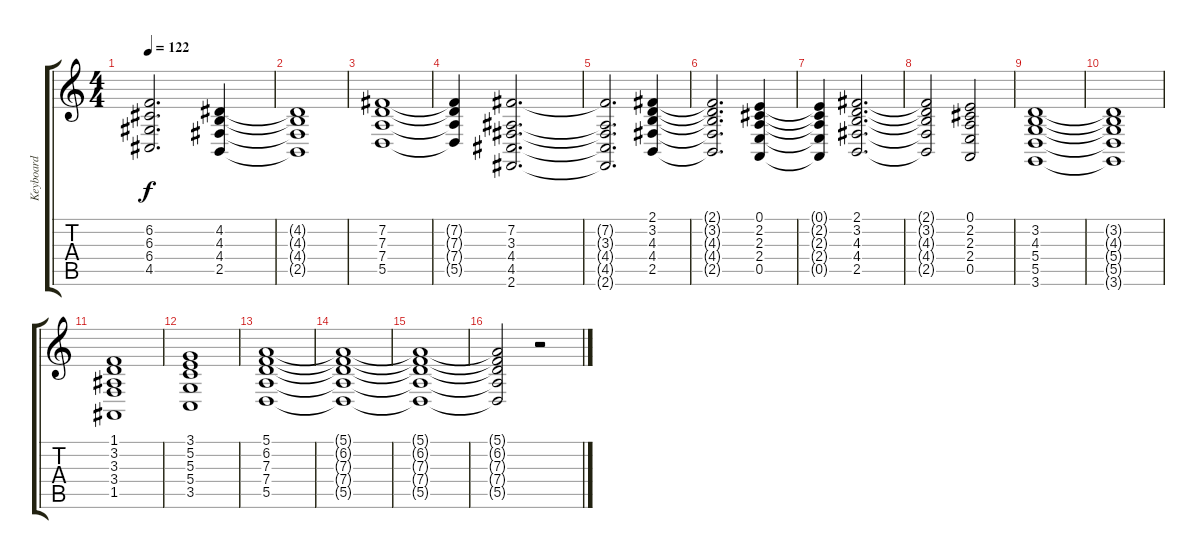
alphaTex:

\track ("Keyboard" "Keyboard") {instrument violin}
\staff {score tabs}
\tuning (E4 B3 G3 D3 A2 E2) {hide}
\ts (4 4)
\tempo 122
\clef g2
\ks c
(6.2{t} 6.3{t} 6.4{t} 4.5{t}).2{d dy f} (4.2 4.3 4.4 2.5).4 |
(4.2{t} 4.3{t} 4.4{t} 2.5{t}).1 |
(7.2 7.3 7.4 5.5).1 |
(7.2{t} 7.3{t} 7.4{t} 5.5{t}).4 (7.2 3.3 4.4 4.5 2.6).2{d} |
(7.2{t} 3.3{t} 4.4{t} 4.5{t} 2.6{t}).2{d} (2.1 3.2 4.3 4.4 2.5).4 |
(2.1{t} 3.2{t} 4.3{t} 4.4{t} 2.5{t}).2{d} (0.1 2.2 2.3 2.4 0.5).4 |
(0.1{t} 2.2{t} 2.3{t} 2.4{t} 0.5{t}).4 (2.1 3.2 4.3 4.4 2.5).2{d} |
(2.1{t} 3.2{t} 4.3{t} 4.4{t} 2.5{t}).2 (0.1 2.2 2.3 2.4 0.5).2 |
(3.2 4.3 5.4 5.5 3.6).1 |
(3.2{t} 4.3{t} 5.4{t} 5.5{t} 3.6{t}).1 |
(1.1 3.2 3.3 3.4 1.5).1 |
(3.1 5.2 5.3 5.4 3.5).1 |
(5.1 6.2 7.3 7.4 5.5).1 |
(5.1{t} 6.2{t} 7.3{t} 7.4{t} 5.5{t}).1 |
(5.1{t} 6.2{t} 7.3{t} 7.4{t} 5.5{t}).1 |
(5.1{t} 6.2{t} 7.3{t} 7.4{t} 5.5{t}).2 r.2
